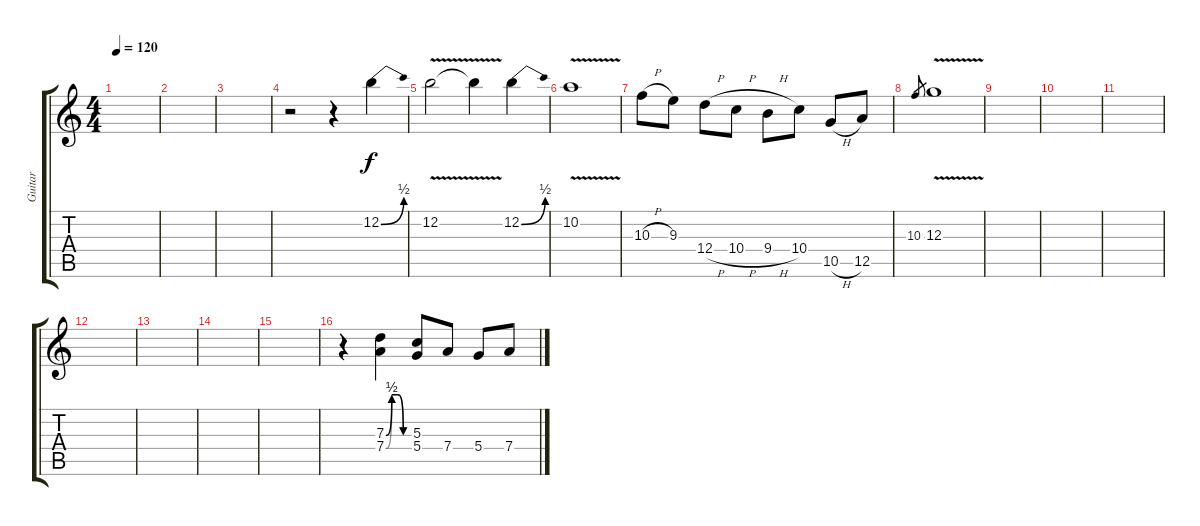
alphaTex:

\track ("Guitar" "Guitar") {instrument overdrivenguitar}
\staff {score tabs}
\tuning (E4 B3 G3 D3 A2 E2) {hide}
\ts (4 4)
\tempo 120
\clef g2
\ks c
|
|
|
r.2 r.4 12.2{be (bend 0 0 60 2)}.4 |
12.2{v}.2 12.2{t}.4 12.2{be (bend 0 0 60 2)}.4 |
10.2{v}.1 |
10.3{h}.8 9.3.8 12.4{h}.8 10.4{h}.8 9.4{h}.8 10.4.8 10.5{h}.8 12.5.8 |
10.3.8{gr} 12.3{v}.1 |
|
|
|
|
|
|
|
r.4 (7.3{be (custom 0 0 15 2 30 2 45 0 60 0)} 7.4{be (custom 0 0 15 2 30 2 45 0 60 0)}).4 (5.3 5.4).8 7.4.8 5.4.8 7.4.8
